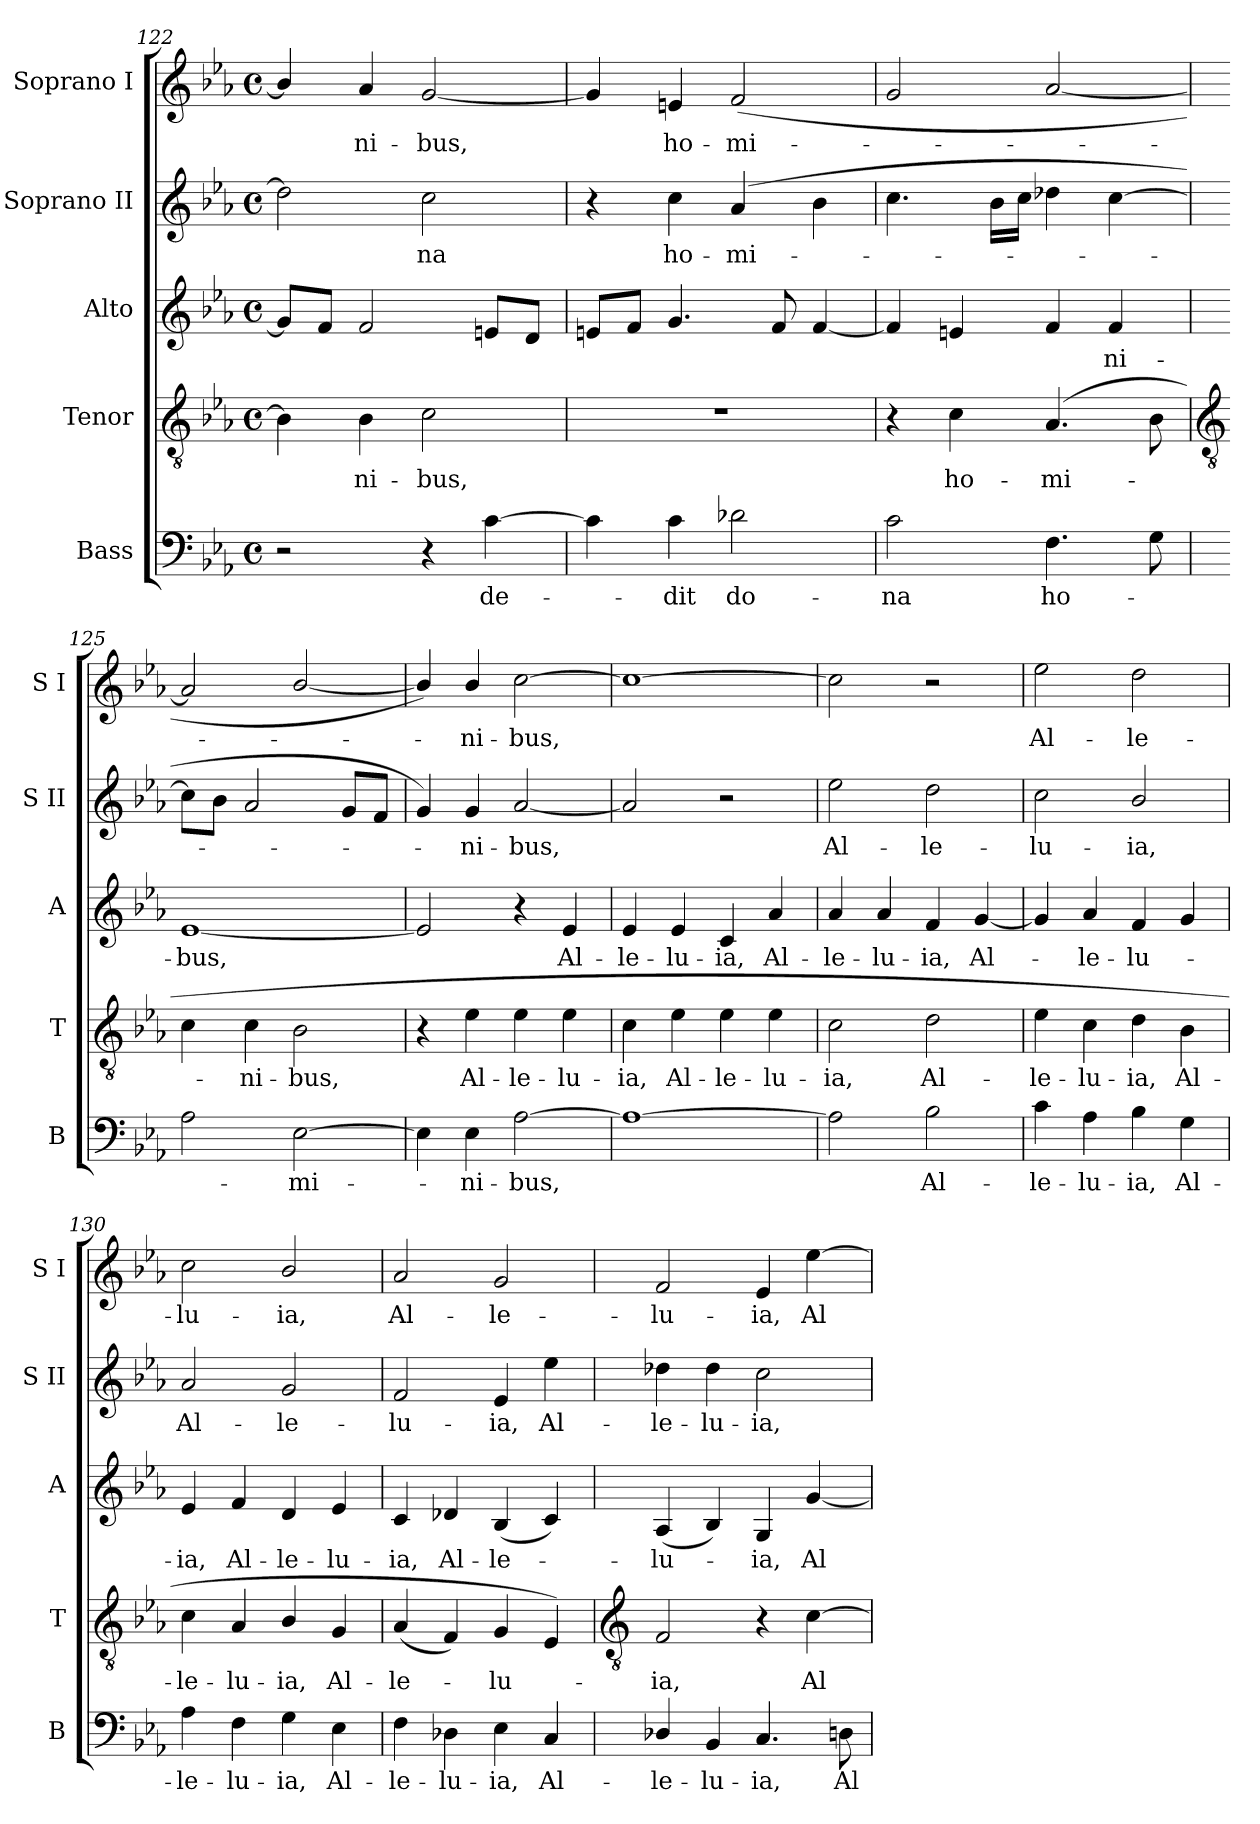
**kern	**text	**kern	**text	**kern	**text	**kern	**text	**kern	**text
*part5	*part5	*part4	*part4	*part3	*part3	*part2	*part2	*part1	*part1
*staff5	*staff5	*staff4	*staff4	*staff3	*staff3	*staff2	*staff2	*staff1	*staff1
*I"Bass	*	*I"Tenor	*	*I"Alto	*	*I"Soprano II	*	*I"Soprano I	*
*I'B	*	*I'T	*	*I'A	*	*I'S II	*	*I'S I	*
*clefF4	*	*clefGv2	*	*clefG2	*	*clefG2	*	*clefG2	*
*k[b-e-a-]	*	*k[b-e-a-]	*	*k[b-e-a-]	*	*k[b-e-a-]	*	*k[b-e-a-]	*
*E-:	*	*E-:	*	*E-:	*	*E-:	*	*E-:	*
*M4/4	*	*M4/4	*	*M4/4	*	*M4/4	*	*M4/4	*
*met(c)	*	*met(c)	*	*met(c)	*	*met(c)	*	*met(c)	*
=122	=122	=122	=122	=122	=122	=122	=122	=122	=122
2r	.	4B-]	.	8gL]	.	2dd-]	.	4b-/]	.
.	.	.	.	8fJ	.	.	.	.	.
!	!	!	!LO:LY:b	!	!	!	!	!	!LO:LY:b
.	.	4B-	ni-	2f	.	.	.	4a-	ni-
!	!	!	!LO:LY:b	!	!	!	!LO:LY:b	!	!LO:LY:b
4r	.	2c	-bus,	.	.	2cc	na	[2g	-bus,
!	!LO:LY:b	!	!	!	!	!	!	!	!
[4c	de-	.	.	8enL	.	.	.	.	.
.	.	.	.	8dJ	.	.	.	.	.
=123	=123	=123	=123	=123	=123	=123	=123	=123	=123
4c]	.	1r	.	8enL	.	4r	.	4g]	.
.	.	.	.	8fJ	.	.	.	.	.
!	!LO:LY:b	!	!	!	!	!	!LO:LY:b	!	!LO:LY:b
4c	dit	.	.	4.g	.	4cc	ho-	4en	ho-
!	!LO:LY:b	!	!	!	!	!	!LO:LY:b	!	!LO:LY:b
2d-X	do-	.	.	.	.	(>4a-	-mi-	(<2f	-mi-
.	.	.	.	8f	.	.	.	.	.
.	.	.	.	[4f	.	4b-	.	.	.
=124	=124	=124	=124	=124	=124	=124	=124	=124	=124
!	!LO:LY:b	!	!	!	!	!	!	!	!
2c	-na	4r	.	4f]	.	4.cc	.	2g	.
!	!	!	!LO:LY:b	!	!	!	!	!	!
.	.	4c	ho-	4en	.	.	.	.	.
.	.	.	.	.	.	16b-LL	.	.	.
.	.	.	.	.	.	16ccJJ	.	.	.
!	!LO:LY:b	!	!LO:LY:b	!	!	!	!	!	!
4.F	ho-	(<4.A-	-mi-	4f	.	4dd-X	.	[2a-	.
!	!	!	!	!	!LO:LY:b	!	!	!	!
.	.	.	.	4f	ni-	[4cc	.	.	.
8G	.	8B-	.	.	.	.	.	.	.
!!LO:LB:g=z
=125	=125	=125	=125	=125	=125	=125	=125	=125	=125
*	*	*clefGv2	*	*	*	*	*	*	*
!	!	!	!	!	!LO:LY:b	!	!	!	!
2A-	.	4c	.	[1e-	-bus,	8ccL]	.	2a-]	.
.	.	.	.	.	.	8b-J	.	.	.
!	!	!	!LO:LY:b	!	!	!	!	!	!
.	.	4c	ni-	.	.	2a-	.	.	.
!	!LO:LY:b	!	!LO:LY:b	!	!	!	!	!	!
[2E-	mi-	2B-	-bus,	.	.	.	.	[2b-/	.
.	.	.	.	.	.	8gL	.	.	.
.	.	.	.	.	.	8fJ	.	.	.
=126	=126	=126	=126	=126	=126	=126	=126	=126	=126
4E-]	.	4r	.	2e-]	.	4g)	.	4b-/])	.
!	!LO:LY:b	!	!LO:LY:b	!	!	!	!LO:LY:b	!	!LO:LY:b
4E-	ni-	4e-	Al-	.	.	4g	ni-	4b-/	ni-
!	!LO:LY:b	!	!LO:LY:b	!	!	!	!LO:LY:b	!	!LO:LY:b
[2A-	-bus,	4e-	-le-	4r	.	[2a-	-bus,	[2cc	-bus,
!	!	!	!LO:LY:b	!	!LO:LY:b	!	!	!	!
.	.	4e-	-lu-	4e-	Al-	.	.	.	.
=127	=127	=127	=127	=127	=127	=127	=127	=127	=127
!	!	!	!LO:LY:b	!	!LO:LY:b	!	!	!	!
1A-_	.	4c	-ia,	4e-	-le-	2a-]	.	1cc_	.
!	!	!	!LO:LY:b	!	!LO:LY:b	!	!	!	!
.	.	4e-	Al-	4e-	-lu-	.	.	.	.
!	!	!	!LO:LY:b	!	!LO:LY:b	!	!	!	!
.	.	4e-	-le-	4c	-ia,	2r	.	.	.
!	!	!	!LO:LY:b	!	!LO:LY:b	!	!	!	!
.	.	4e-	-lu-	4a-	Al-	.	.	.	.
=128	=128	=128	=128	=128	=128	=128	=128	=128	=128
!	!	!	!LO:LY:b	!	!LO:LY:b	!	!LO:LY:b	!	!
2A-]	.	2c	-ia,	4a-	-le-	2ee-	Al-	2cc]	.
!	!	!	!	!	!LO:LY:b	!	!	!	!
.	.	.	.	4a-	-lu-	.	.	.	.
!	!LO:LY:b	!	!LO:LY:b	!	!LO:LY:b	!	!LO:LY:b	!	!
2B-	Al-	2d	Al-	4f	-ia,	2dd	-le-	2r	.
!	!	!	!	!	!LO:LY:b	!	!	!	!
.	.	.	.	[4g	Al-	.	.	.	.
=129	=129	=129	=129	=129	=129	=129	=129	=129	=129
!	!LO:LY:b	!	!LO:LY:b	!	!	!	!LO:LY:b	!	!LO:LY:b
4c	-le-	4e-	-le-	4g]	.	2cc	-lu-	2ee-	Al-
!	!LO:LY:b	!	!LO:LY:b	!	!LO:LY:b	!	!	!	!
4A-	-lu-	4c	-lu-	4a-	le-	.	.	.	.
!	!LO:LY:b	!	!LO:LY:b	!	!LO:LY:b	!	!LO:LY:b	!	!LO:LY:b
4B-	-ia,	4d	-ia,	4f	-lu-	2b-/	-ia,	2dd	-le-
!	!LO:LY:b	!	!LO:LY:b	!	!	!	!	!	!
4G	Al-	4B-	Al-	4g	.	.	.	.	.
=130	=130	=130	=130	=130	=130	=130	=130	=130	=130
!	!LO:LY:b	!	!LO:LY:b	!	!LO:LY:b	!	!LO:LY:b	!	!LO:LY:b
4A-	-le-	4c	-le-	4e-	ia,	2a-	Al-	2cc	-lu-
!	!LO:LY:b	!	!LO:LY:b	!	!LO:LY:b	!	!	!	!
4F	-lu-	4A-	-lu-	4f	Al-	.	.	.	.
!	!LO:LY:b	!	!LO:LY:b	!	!LO:LY:b	!	!LO:LY:b	!	!LO:LY:b
4G	-ia,	4B-/	-ia,	4d	-le-	2g	-le-	2b-/	-ia,
!	!LO:LY:b	!	!LO:LY:b	!	!LO:LY:b	!	!	!	!
4E-	Al-	4G	Al-	4e-	-lu-	.	.	.	.
=131	=131	=131	=131	=131	=131	=131	=131	=131	=131
!	!LO:LY:b	!	!LO:LY:b	!	!LO:LY:b	!	!LO:LY:b	!	!LO:LY:b
4F	-le-	(<4A-	-le-	4c	-ia,	2f	-lu-	2a-	Al-
!	!LO:LY:b	!	!	!	!LO:LY:b	!	!	!	!
4D-X	-lu-	4F)	.	4d-X	Al-	.	.	.	.
!	!LO:LY:b	!	!LO:LY:b	!	!LO:LY:b	!	!LO:LY:b	!	!LO:LY:b
4E-	-ia,	4G	lu-	(<4B-	-le-	4e-	-ia,	2g	-le-
!	!LO:LY:b	!	!	!	!	!	!LO:LY:b	!	!
4C	Al-	4E-)	.	4c)	.	4ee-	Al-	.	.
!!LO:LB:g=z
=132	=132	=132	=132	=132	=132	=132	=132	=132	=132
*	*	*clefGv2	*	*	*	*	*	*	*
!	!LO:LY:b	!	!LO:LY:b	!	!LO:LY:b	!	!LO:LY:b	!	!LO:LY:b
4D-X/	-le-	2F	ia,	(<4A-	lu-	4dd-X	-le-	2f	-lu-
!	!LO:LY:b	!	!	!	!	!	!LO:LY:b	!	!
4BB-	-lu-	.	.	4B-)	.	4dd-	-lu-	.	.
!	!LO:LY:b	!	!	!	!LO:LY:b	!	!LO:LY:b	!	!LO:LY:b
4.C	-ia,	4r	.	4G	ia,	2cc	-ia,	4e-	-ia,
!	!	!	!LO:LY:b	!	!LO:LY:b	!	!	!	!LO:LY:b
.	.	[4c	Al-	[4g	Al-	.	.	[4ee-	Al-
!	!LO:LY:b	!	!	!	!	!	!	!	!
8Dn	Al-	.	.	.	.	.	.	.	.
=	=	=	=	=	=	=	=	=	=
*-	*-	*-	*-	*-	*-	*-	*-	*-	*-
